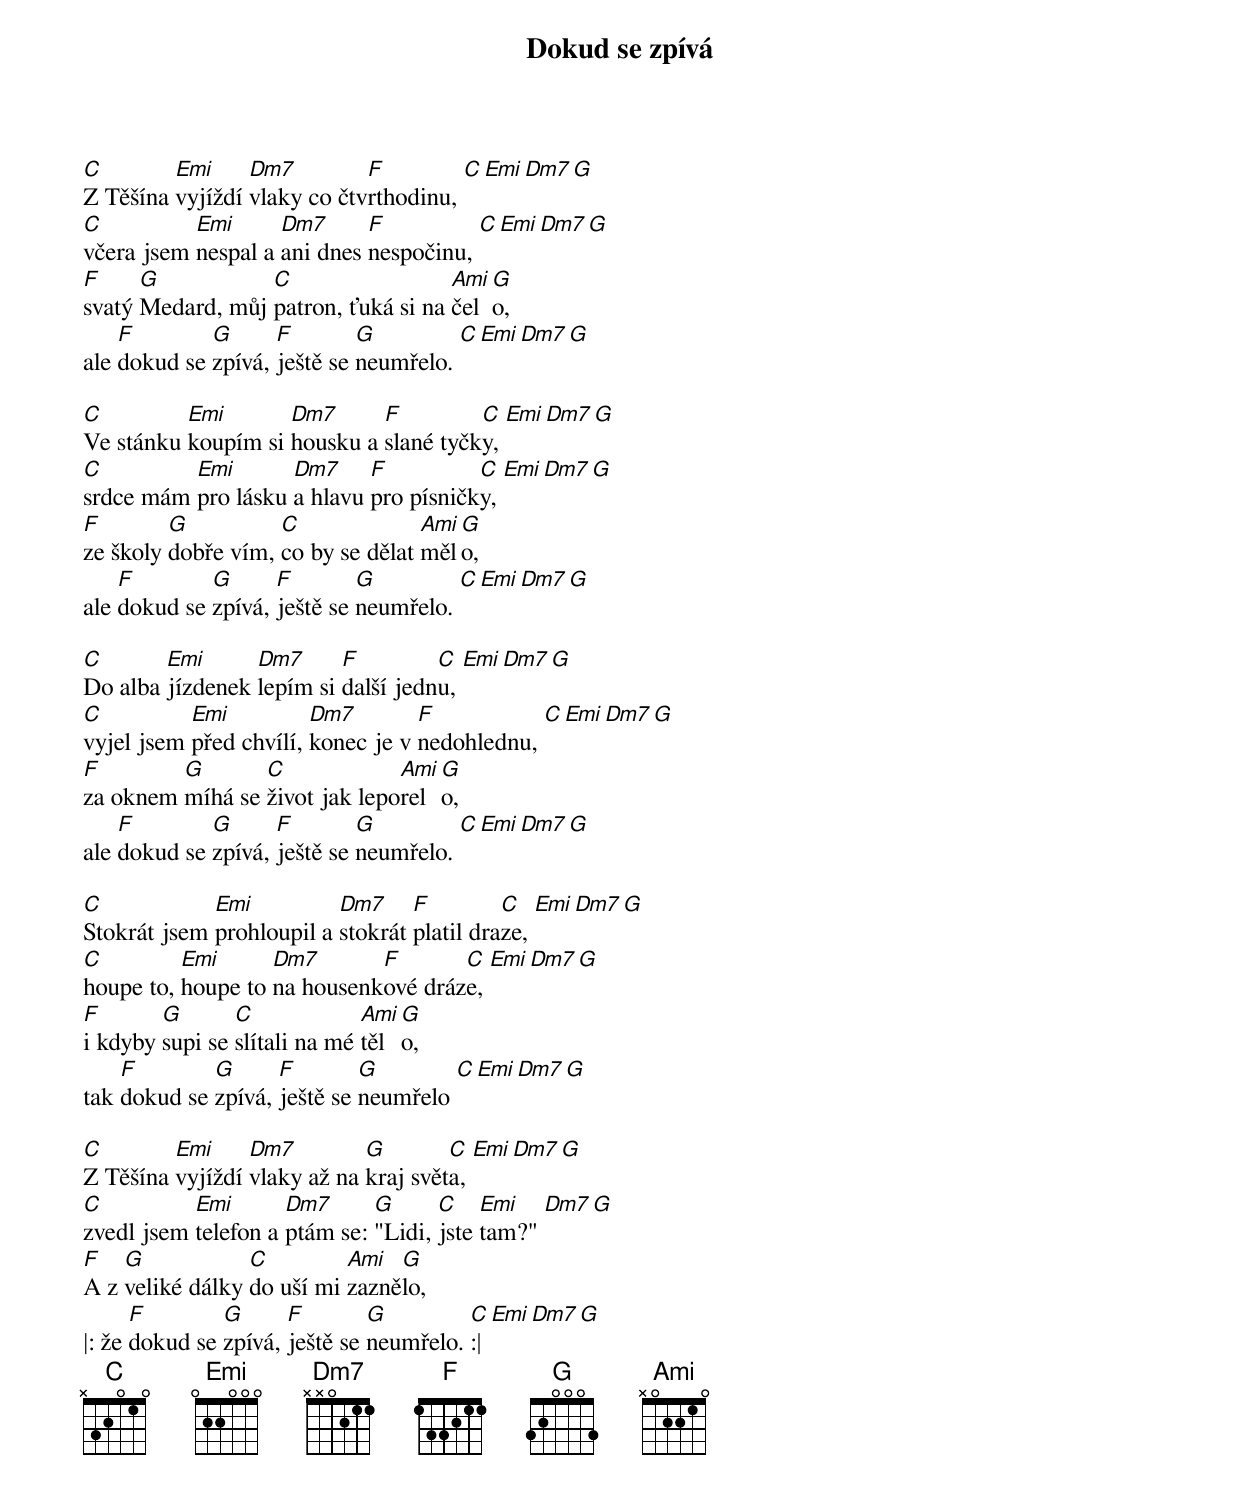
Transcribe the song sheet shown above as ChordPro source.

{title: Dokud se zpívá}
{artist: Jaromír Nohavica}
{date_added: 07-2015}
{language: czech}
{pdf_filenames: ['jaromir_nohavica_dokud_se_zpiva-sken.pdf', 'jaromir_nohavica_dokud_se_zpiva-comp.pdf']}
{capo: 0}
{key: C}
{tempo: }
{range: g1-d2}
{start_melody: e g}
{start_of_verse}
[C]Z Těšína [Emi]vyjíždí [Dm7]vlaky co čtv[F]rthodinu, [C][Emi][Dm7][G]
[C]včera jsem [Emi]nespal a [Dm7]ani dnes [F]nespočinu, [C][Emi][Dm7][G]
[F]svatý [G]Medard, můj [C]patron, ťuká si na [Ami]čel[G]o,
ale [F]dokud se [G]zpívá, [F]ještě se [G]neumřelo. [C][Emi][Dm7][G]
{end_of_verse}

{start_of_verse}
[C]Ve stánku [Emi]koupím si [Dm7]housku a [F]slané tyčk[C]y, [Emi][Dm7][G]
[C]srdce mám [Emi]pro lásku [Dm7]a hlavu [F]pro písničk[C]y, [Emi][Dm7][G]
[F]ze školy [G]dobře vím, [C]co by se dělat [Ami]měl[G]o,
ale [F]dokud se [G]zpívá, [F]ještě se [G]neumřelo. [C][Emi][Dm7][G]
{end_of_verse}

{start_of_verse}
[C]Do alba [Emi]jízdenek [Dm7]lepím si [F]další jedn[C]u, [Emi][Dm7][G]
[C]vyjel jsem [Emi]před chvílí, [Dm7]konec je v [F]nedohlednu, [C][Emi][Dm7][G]
[F]za oknem [G]míhá se [C]život jak lepo[Ami]rel[G]o,
ale [F]dokud se [G]zpívá, [F]ještě se [G]neumřelo. [C][Emi][Dm7][G]
{end_of_verse}

{start_of_verse}
[C]Stokrát jsem [Emi]prohloupil a [Dm7]stokrát [F]platil dra[C]ze, [Emi][Dm7][G]
[C]houpe to, [Emi]houpe to [Dm7]na housenk[F]ové dráz[C]e, [Emi][Dm7][G]
[F]i kdyby [G]supi se [C]slítali na mé [Ami]těl[G]o,
tak [F]dokud se [G]zpívá, [F]ještě se [G]neumřelo [C][Emi][Dm7][G]
{end_of_verse}

{start_of_verse}
[C]Z Těšína [Emi]vyjíždí [Dm7]vlaky až na [G]kraj svět[C]a, [Emi][Dm7][G]
[C]zvedl jsem [Emi]telefon a [Dm7]ptám se: [G]"Lidi, [C]jste [Emi]tam?" [Dm7][G]
[F]A z [G]veliké dálky [C]do uší mi [Ami]zazně[G]lo,
|: že [F]dokud se [G]zpívá, [F]ještě se [G]neumřelo. [C]:| [Emi][Dm7][G]
{end_of_verse}
